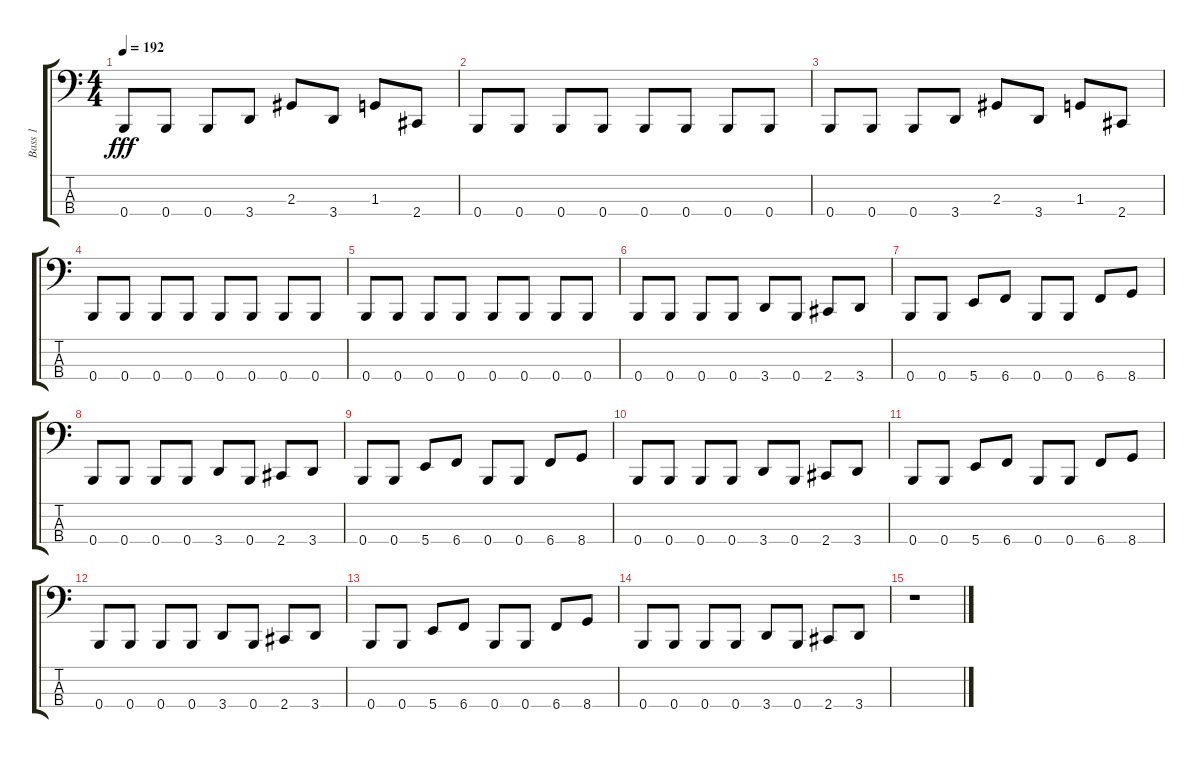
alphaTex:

\track ("Bass 1" "Bass 1") {instrument electricbasspick}
\staff {score tabs}
\tuning (E2 B1 Gb1 B0) {hide}
\ts (4 4)
\tempo 192
\clef f4
\ks c
0.4.8{dy fff} 0.4.8 0.4.8 3.4.8 2.3.8 3.4.8 1.3.8 2.4.8 |
0.4.8 0.4.8 0.4.8 0.4.8 0.4.8 0.4.8 0.4.8 0.4.8 |
0.4.8 0.4.8 0.4.8 3.4.8 2.3.8 3.4.8 1.3.8 2.4.8 |
0.4.8 0.4.8 0.4.8 0.4.8 0.4.8 0.4.8 0.4.8 0.4.8 |
0.4.8 0.4.8 0.4.8 0.4.8 0.4.8 0.4.8 0.4.8 0.4.8 |
0.4.8 0.4.8 0.4.8 0.4.8 3.4.8 0.4.8 2.4.8 3.4.8 |
0.4.8 0.4.8 5.4.8 6.4.8 0.4.8 0.4.8 6.4.8 8.4.8 |
0.4.8 0.4.8 0.4.8 0.4.8 3.4.8 0.4.8 2.4.8 3.4.8 |
0.4.8 0.4.8 5.4.8 6.4.8 0.4.8 0.4.8 6.4.8 8.4.8 |
0.4.8 0.4.8 0.4.8 0.4.8 3.4.8 0.4.8 2.4.8 3.4.8 |
0.4.8 0.4.8 5.4.8 6.4.8 0.4.8 0.4.8 6.4.8 8.4.8 |
0.4.8 0.4.8 0.4.8 0.4.8 3.4.8 0.4.8 2.4.8 3.4.8 |
0.4.8 0.4.8 5.4.8 6.4.8 0.4.8 0.4.8 6.4.8 8.4.8 |
0.4.8 0.4.8 0.4.8 0.4.8 3.4.8 0.4.8 2.4.8 3.4.8 |
r.1
